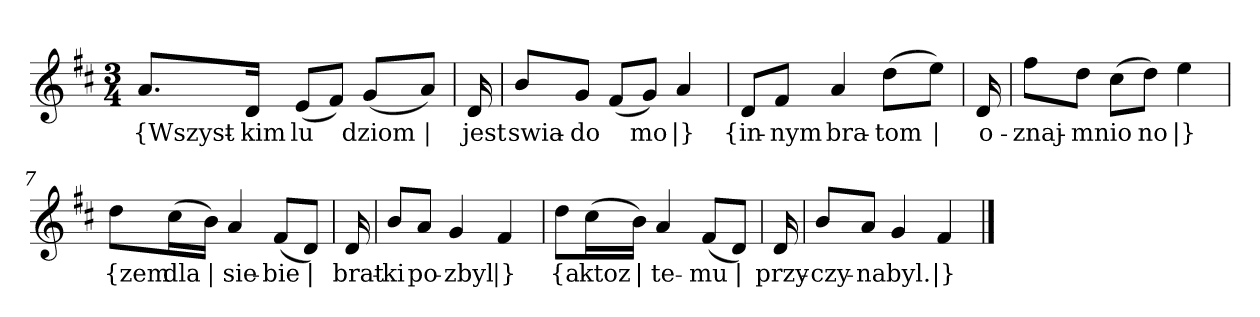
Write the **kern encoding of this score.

**kern	**text
*part1	*part1
*staff1	*staff1
*clefG2	*
*k[f#c#]	*
*D:	*
*M3/4	*
=	=
8.a/L	{Wszyst-
16d/Jk	-kim
(8e/L	lu
8f#/J)	--
(8g/L	-dziom
8a/J)	|
=2y	=2y
16d	jest
=3	=3
8b/L	swia-
8g/J	-do
(8f#/L	--
8g/J)	-mo
4a	|}
=4y	=4y
8d/L	{in-
8f#/J	-nym
4a	bra-
(8dd\L	-tom
8ee\J)	|
=5y	=5y
16d	o-
=6	=6
8ff#\L	-znaj-
8dd\J	-mnio
(8cc#\L	--
8dd\J)	-no
4ee	|}
=7y	=7y
8dd\L	{zem
(16cc#\L	dla
16b\JJ)	|
4a	sie-
(8f#/L	-bie
8d/J)	|
=8y	=8y
16d	brat-
=9	=9
8b/L	-ki
8a/J	po-
4g	-zbyl
4f#	|}
=10y	=10y
8dd\L	{a
(16cc#\L	ktoz
16b\JJ)	|
4a	te-
(8f#/L	-mu
8d/J)	|
=11y	=11y
16d	przy-
=12	=12
8b/L	-czy-
8a/J	-na
4g	byl.
4f#	|}
==	==
*-	*-
